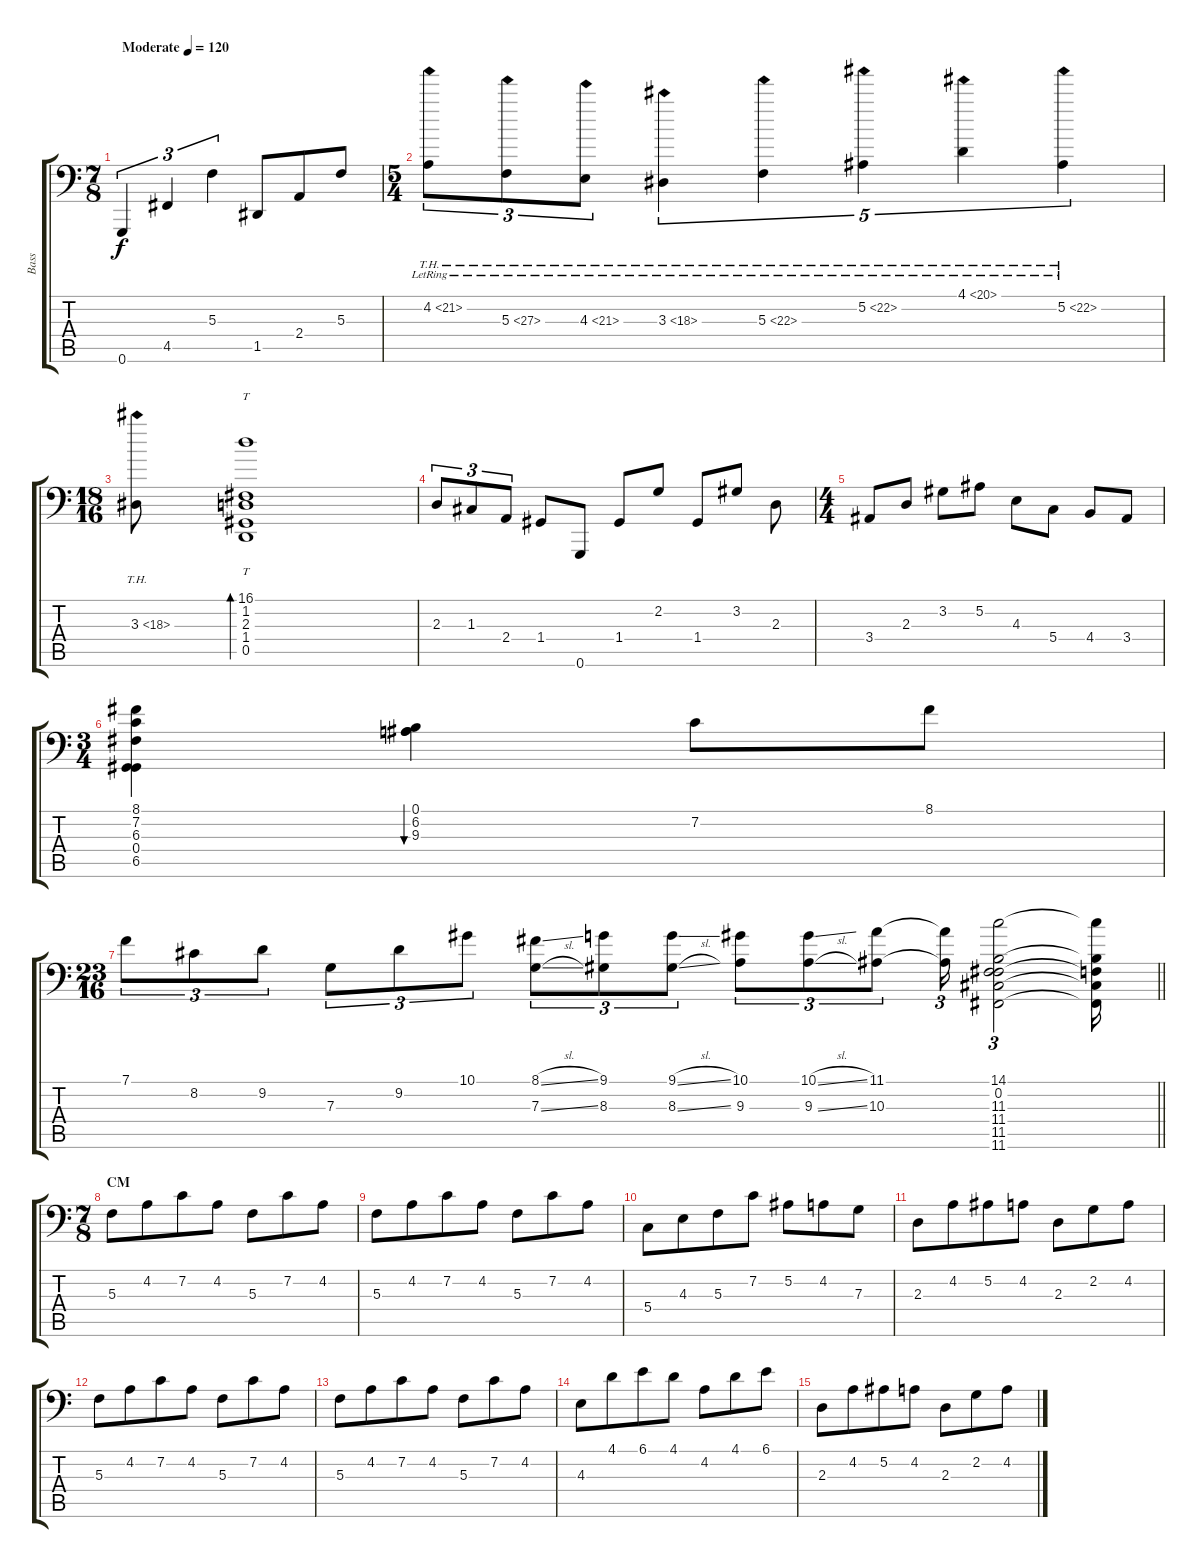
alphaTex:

\track ("Bass" "Bass") {instrument electricbassfinger}
\staff {score tabs}
\tuning (Bb2 F2 C2 G1 D1 G0) {hide}
\ts (7 8)
\tempo (120 "Moderate")
\clef f4
\ks c
0.6.4{tu (3 2) dy f instrument electricbassfinger} 4.5.4{tu (3 2)} 5.3.4{tu (3 2)} 1.5.8 2.4.8 5.3.8 |
\ts (5 4)
4.2{th 17 lr}.8{tu (3 2)} 5.3{th 22 lr}.8{tu (3 2)} 4.3{th 17 lr}.8{tu (3 2)} 3.3{th 15 lr}.4{tu (5 4)} 5.3{th 17 lr}.4{tu (5 4)} 5.2{th 17 lr}.4{tu (5 4)} 4.1{th 16 lr}.4{tu (5 4)} 5.2{th 17 lr}.4{tu (5 4)} |
\ts (18 16)
3.3{th 15}.8 (16.1 1.2 2.3 1.4 0.5).1{tt bd 480} |
2.3.8{tu (3 2)} 1.3.8{tu (3 2)} 2.4.8{tu (3 2)} 1.4.8 0.6.8 1.4.8 2.2.8 1.4.8 3.2.8 2.3.8 |
\ts (4 4)
3.4.8 2.3.8 3.2.8 5.2.8 4.3.8 5.4.8 4.4.8 3.4.8 |
\ts (3 4)
(8.1 7.2 6.3 0.4 6.5).4 (0.1 6.2 9.3).4{bu 480} 7.2.8 8.1.8 |
\ts (23 16)
\barLineRight lightlight
7.1.8{tu (3 2)} 8.2.8{tu (3 2)} 9.2.8{tu (3 2)} 7.3.8{tu (3 2)} 9.2.8{tu (3 2)} 10.1.8{tu (3 2)} (8.1{sl} 7.3{sl}).8{tu (3 2)} (9.1 8.3).8{tu (3 2)} (9.1{sl} 8.3{sl}).8{tu (3 2)} (10.1 9.3).8{tu (3 2)} (10.1{sl} 9.3{sl}).8{tu (3 2)} (11.1 10.3).8{tu (3 2)} (11.1{t} 10.3{t}).16{tu (3 2)} (14.1 0.2 11.3 11.4 11.5 11.6).2{tu (3 2)} (14.1{t} 0.2{t} 11.3{t} 11.5{t} 11.6{t}).16 |
\ts (7 8)
\section ("" "CM")
5.3.8 4.2.8 7.2.8 4.2.8 5.3.8 7.2.8 4.2.8 |
5.3.8 4.2.8 7.2.8 4.2.8 5.3.8 7.2.8 4.2.8 |
5.4.8 4.3.8 5.3.8 7.2.8 5.2.8 4.2.8 7.3.8 |
2.3.8 4.2.8 5.2.8 4.2.8 2.3.8 2.2.8 4.2.8 |
5.3.8 4.2.8 7.2.8 4.2.8 5.3.8 7.2.8 4.2.8 |
5.3.8 4.2.8 7.2.8 4.2.8 5.3.8 7.2.8 4.2.8 |
4.3.8 4.1.8 6.1.8 4.1.8 4.2.8 4.1.8 6.1.8 |
2.3.8 4.2.8 5.2.8 4.2.8 2.3.8 2.2.8 4.2.8
